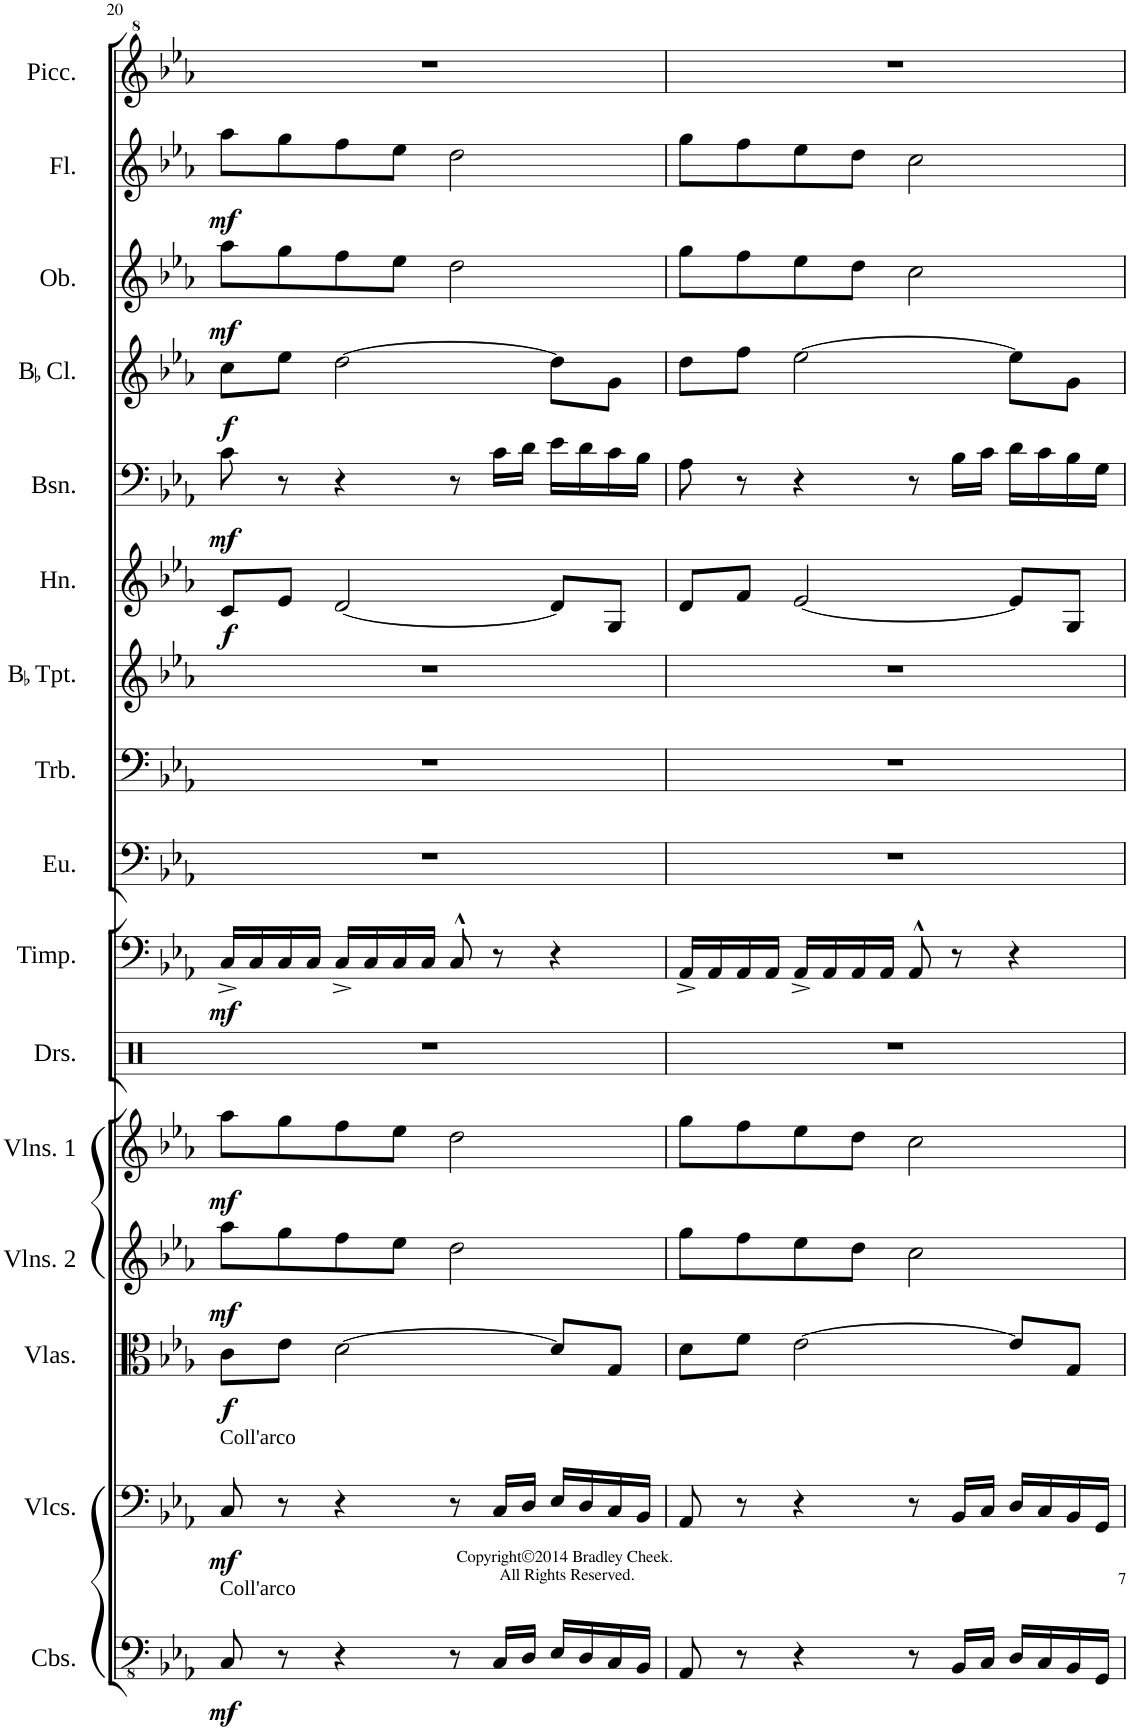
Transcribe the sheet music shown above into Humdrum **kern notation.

**kern	**dynam	**kern	**dynam	**kern	**dynam	**kern	**dynam	**kern	**dynam	**kern	**kern	**dynam	**kern	**kern	**kern	**kern	**dynam	**kern	**dynam	**kern	**dynam	**kern	**dynam	**kern	**dynam	**kern
*part16	*part16	*part15	*part15	*part14	*part14	*part13	*part13	*part12	*part12	*part11	*part10	*part10	*part9	*part8	*part7	*part6	*part6	*part5	*part5	*part4	*part4	*part3	*part3	*part2	*part2	*part1
*staff16	*staff16	*staff15	*staff15	*staff14	*staff14	*staff13	*staff13	*staff12	*staff12	*staff11	*staff10	*staff10	*staff9	*staff8	*staff7	*staff6	*staff6	*staff5	*staff5	*staff4	*staff4	*staff3	*staff3	*staff2	*staff2	*staff1
*I"Contrabasses	*	*I"Violoncellos	*	*I"Violas	*	*I"Violins 2	*	*I"Violins 1	*	*I"Drumset	*I"Timpani	*	*I"Euphonium	*I"Trombone	*I"BaccidentalFlat Trumpet	*I"Horn	*	*I"Bassoon	*	*I"BaccidentalFlat Clarinet	*	*I"Oboe	*	*I"Flute	*	*I"Piccolo
*I'Cbs.	*	*I'Vlcs.	*	*I'Vlas.	*	*I'Vlns. 2	*	*I'Vlns. 1	*	*I'Drs.	*I'Timp.	*	*I'Eu.	*I'Trb.	*I'BaccidentalFlat Tpt.	*I'Hn.	*	*I'Bsn.	*	*I'BaccidentalFlat Cl.	*	*I'Ob.	*	*I'Fl.	*	*I'Picc.
!!LO:PB:g=z
*clefFv4	*	*clefF4	*	*clefC3	*	*clefG2	*	*clefG2	*	*clefX	*clefF4	*	*clefF4	*clefF4	*clefG2	*clefG2	*	*clefF4	*	*clefG2	*	*clefG2	*	*clefG2	*	*clefG^2
*	*	*	*	*	*	*	*	*	*	*	*	*	*	*	*ITrd1c2	*ITrd4c7	*	*	*	*ITrd1c2	*	*	*	*	*	*ITrd-7c-12
*k[b-e-a-]	*	*k[b-e-a-]	*	*k[b-e-a-]	*	*k[b-e-a-]	*	*k[b-e-a-]	*	*k[]	*k[b-e-a-]	*	*k[b-e-a-]	*k[b-e-a-]	*k[b-e-a-]	*k[b-e-a-]	*	*k[b-e-a-]	*	*k[b-e-a-]	*	*k[b-e-a-]	*	*k[b-e-a-]	*	*k[b-e-a-]
*M4/4	*	*M4/4	*	*M4/4	*	*M4/4	*	*M4/4	*	*M4/4	*M4/4	*	*M4/4	*M4/4	*M4/4	*M4/4	*	*M4/4	*	*M4/4	*	*M4/4	*	*M4/4	*	*M4/4
=20	=20	=20	=20	=20	=20	=20	=20	=20	=20	=20	=20	=20	=20	=20	=20	=20	=20	=20	=20	=20	=20	=20	=20	=20	=20	=20
!	!	!LO:TX:a:t=Coll'arco	!	!	!	!	!	!	!	!	!	!	!	!	!	!	!	!	!	!	!	!	!	!	!	!
!LO:TX:a:t=Coll'arco	!	!	!	!	!	!	!	!	!	!	!	!	!	!	!	!	!	!	!	!	!	!	!	!	!	!
!	!LO:DY:b	!	!LO:DY:b	!	!LO:DY:b	!	!LO:DY:b	!	!LO:DY:b	!	!	!LO:DY:b	!	!	!	!	!LO:DY:b	!	!LO:DY:b	!	!LO:DY:b	!	!LO:DY:b	!	!LO:DY:b	!
8CC/	mf	8C/	mf	8c\L	f	8aa-\L	mf	8aa-\L	mf	1r	16C^/LL	mf	1r	1r	1r	8c/L	f	8c\	mf	8cc\L	f	8aa-\L	mf	8aa-\L	mf	1r
.	.	.	.	.	.	.	.	.	.	.	16C/	.	.	.	.	.	.	.	.	.	.	.	.	.	.	.
8r	.	8r	.	8e-\J	.	8gg\	.	8gg\	.	.	16C/	.	.	.	.	8e-/J	.	8r	.	8ee-\J	.	8gg\	.	8gg\	.	.
.	.	.	.	.	.	.	.	.	.	.	16C/JJ	.	.	.	.	.	.	.	.	.	.	.	.	.	.	.
4r	.	4r	.	[2d\	.	8ff\	.	8ff\	.	.	16C^/LL	.	.	.	.	[2d/	.	4r	.	[2dd\	.	8ff\	.	8ff\	.	.
.	.	.	.	.	.	.	.	.	.	.	16C/	.	.	.	.	.	.	.	.	.	.	.	.	.	.	.
.	.	.	.	.	.	8ee-\J	.	8ee-\J	.	.	16C/	.	.	.	.	.	.	.	.	.	.	8ee-\J	.	8ee-\J	.	.
.	.	.	.	.	.	.	.	.	.	.	16C/JJ	.	.	.	.	.	.	.	.	.	.	.	.	.	.	.
8r	.	8r	.	.	.	2dd\	.	2dd\	.	.	8C^^/	.	.	.	.	.	.	8r	.	.	.	2dd\	.	2dd\	.	.
16CC/LL	.	16C/LL	.	.	.	.	.	.	.	.	8r	.	.	.	.	.	.	16c\LL	.	.	.	.	.	.	.	.
16DD/JJ	.	16D/JJ	.	.	.	.	.	.	.	.	.	.	.	.	.	.	.	16d\JJ	.	.	.	.	.	.	.	.
16EE-/LL	.	16E-/LL	.	8d/L]	.	.	.	.	.	.	4r	.	.	.	.	8d/L]	.	16e-\LL	.	8dd\L]	.	.	.	.	.	.
16DD/	.	16D/	.	.	.	.	.	.	.	.	.	.	.	.	.	.	.	16d\	.	.	.	.	.	.	.	.
16CC/	.	16C/	.	8G/J	.	.	.	.	.	.	.	.	.	.	.	8G/J	.	16c\	.	8g\J	.	.	.	.	.	.
16BBB-/JJ	.	16BB-/JJ	.	.	.	.	.	.	.	.	.	.	.	.	.	.	.	16B-\JJ	.	.	.	.	.	.	.	.
=21	=21	=21	=21	=21	=21	=21	=21	=21	=21	=21	=21	=21	=21	=21	=21	=21	=21	=21	=21	=21	=21	=21	=21	=21	=21	=21
8AAA-/	.	8AA-/	.	8d\L	.	8gg\L	.	8gg\L	.	1r	16AA-^/LL	.	1r	1r	1r	8d/L	.	8A-\	.	8dd\L	.	8gg\L	.	8gg\L	.	1r
.	.	.	.	.	.	.	.	.	.	.	16AA-/	.	.	.	.	.	.	.	.	.	.	.	.	.	.	.
8r	.	8r	.	8f\J	.	8ff\	.	8ff\	.	.	16AA-/	.	.	.	.	8f/J	.	8r	.	8ff\J	.	8ff\	.	8ff\	.	.
.	.	.	.	.	.	.	.	.	.	.	16AA-/JJ	.	.	.	.	.	.	.	.	.	.	.	.	.	.	.
4r	.	4r	.	[2e-\	.	8ee-\	.	8ee-\	.	.	16AA-^/LL	.	.	.	.	[2e-/	.	4r	.	[2ee-\	.	8ee-\	.	8ee-\	.	.
.	.	.	.	.	.	.	.	.	.	.	16AA-/	.	.	.	.	.	.	.	.	.	.	.	.	.	.	.
.	.	.	.	.	.	8dd\J	.	8dd\J	.	.	16AA-/	.	.	.	.	.	.	.	.	.	.	8dd\J	.	8dd\J	.	.
.	.	.	.	.	.	.	.	.	.	.	16AA-/JJ	.	.	.	.	.	.	.	.	.	.	.	.	.	.	.
8r	.	8r	.	.	.	2cc\	.	2cc\	.	.	8AA-^^/	.	.	.	.	.	.	8r	.	.	.	2cc\	.	2cc\	.	.
16BBB-/LL	.	16BB-/LL	.	.	.	.	.	.	.	.	8r	.	.	.	.	.	.	16B-\LL	.	.	.	.	.	.	.	.
16CC/JJ	.	16C/JJ	.	.	.	.	.	.	.	.	.	.	.	.	.	.	.	16c\JJ	.	.	.	.	.	.	.	.
16DD/LL	.	16D/LL	.	8e-/L]	.	.	.	.	.	.	4r	.	.	.	.	8e-/L]	.	16d\LL	.	8ee-\L]	.	.	.	.	.	.
16CC/	.	16C/	.	.	.	.	.	.	.	.	.	.	.	.	.	.	.	16c\	.	.	.	.	.	.	.	.
16BBB-/	.	16BB-/	.	8G/J	.	.	.	.	.	.	.	.	.	.	.	8G/J	.	16B-\	.	8g\J	.	.	.	.	.	.
16GGG/JJ	.	16GG/JJ	.	.	.	.	.	.	.	.	.	.	.	.	.	.	.	16G\JJ	.	.	.	.	.	.	.	.
=	=	=	=	=	=	=	=	=	=	=	=	=	=	=	=	=	=	=	=	=	=	=	=	=	=	=
*-	*-	*-	*-	*-	*-	*-	*-	*-	*-	*-	*-	*-	*-	*-	*-	*-	*-	*-	*-	*-	*-	*-	*-	*-	*-	*-
